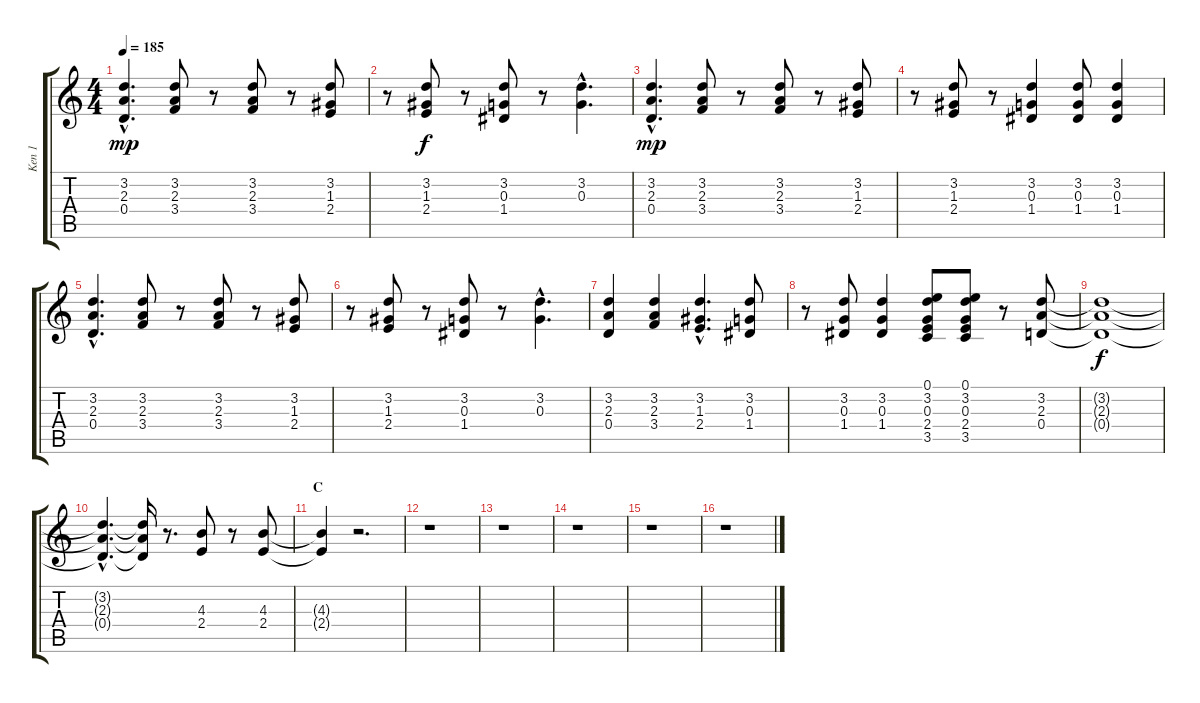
\track ("Ken 1" "Ken 1") {instrument overdrivenguitar}
\staff {score tabs}
\tuning (E4 B3 G3 D3 A2 E2) {hide}
\ts (4 4)
\tempo 185
\clef g2
\ks c
(3.2{hac} 2.3{hac} 0.4{hac}).4{d dy mp} (3.2 2.3 3.4).8 r.8 (3.2 2.3 3.4).8 r.8 (3.2 1.3 2.4).8 |
r.8 (3.2 1.3 2.4).8{dy f} r.8 (3.2 0.3 1.4).8 r.8 (3.2{hac} 0.3{hac}).4{d} |
(3.2{hac} 2.3{hac} 0.4{hac}).4{d dy mp} (3.2 2.3 3.4).8 r.8 (3.2 2.3 3.4).8 r.8 (3.2 1.3 2.4).8 |
r.8 (3.2 1.3 2.4).8 r.8 (3.2 0.3 1.4).4 (3.2 0.3 1.4).8 (3.2 0.3 1.4).4 |
(3.2{hac} 2.3{hac} 0.4{hac}).4{d} (3.2 2.3 3.4).8 r.8 (3.2 2.3 3.4).8 r.8 (3.2 1.3 2.4).8 |
r.8 (3.2 1.3 2.4).8 r.8 (3.2 0.3 1.4).8 r.8 (3.2{hac} 0.3{hac}).4{d} |
(3.2 2.3 0.4).4 (3.2 2.3 3.4).4 (3.2{hac} 1.3{hac} 2.4{hac}).4{d} (3.2 0.3 1.4).8 |
r.8 (3.2 0.3 1.4).8 (3.2 0.3 1.4).4 (0.1 3.2 0.3 2.4 3.5).8 (0.1 3.2 0.3 2.4 3.5).8 r.8 (3.2 2.3 0.4).8 |
(3.2{t} 2.3{t} 0.4{t}).1{dy f} |
(3.2{hac t} 2.3{hac t} 0.4{hac t}).4{d} (3.2{t} 2.3{t} 0.4{t}).16 r.8{d} (4.3 2.4).8 r.8 (4.3 2.4).8 |
\section ("" "C")
(4.3{t} 2.4{t}).4 r.2{d} |
r.1 |
r.1 |
r.1 |
r.1 |
r.1
